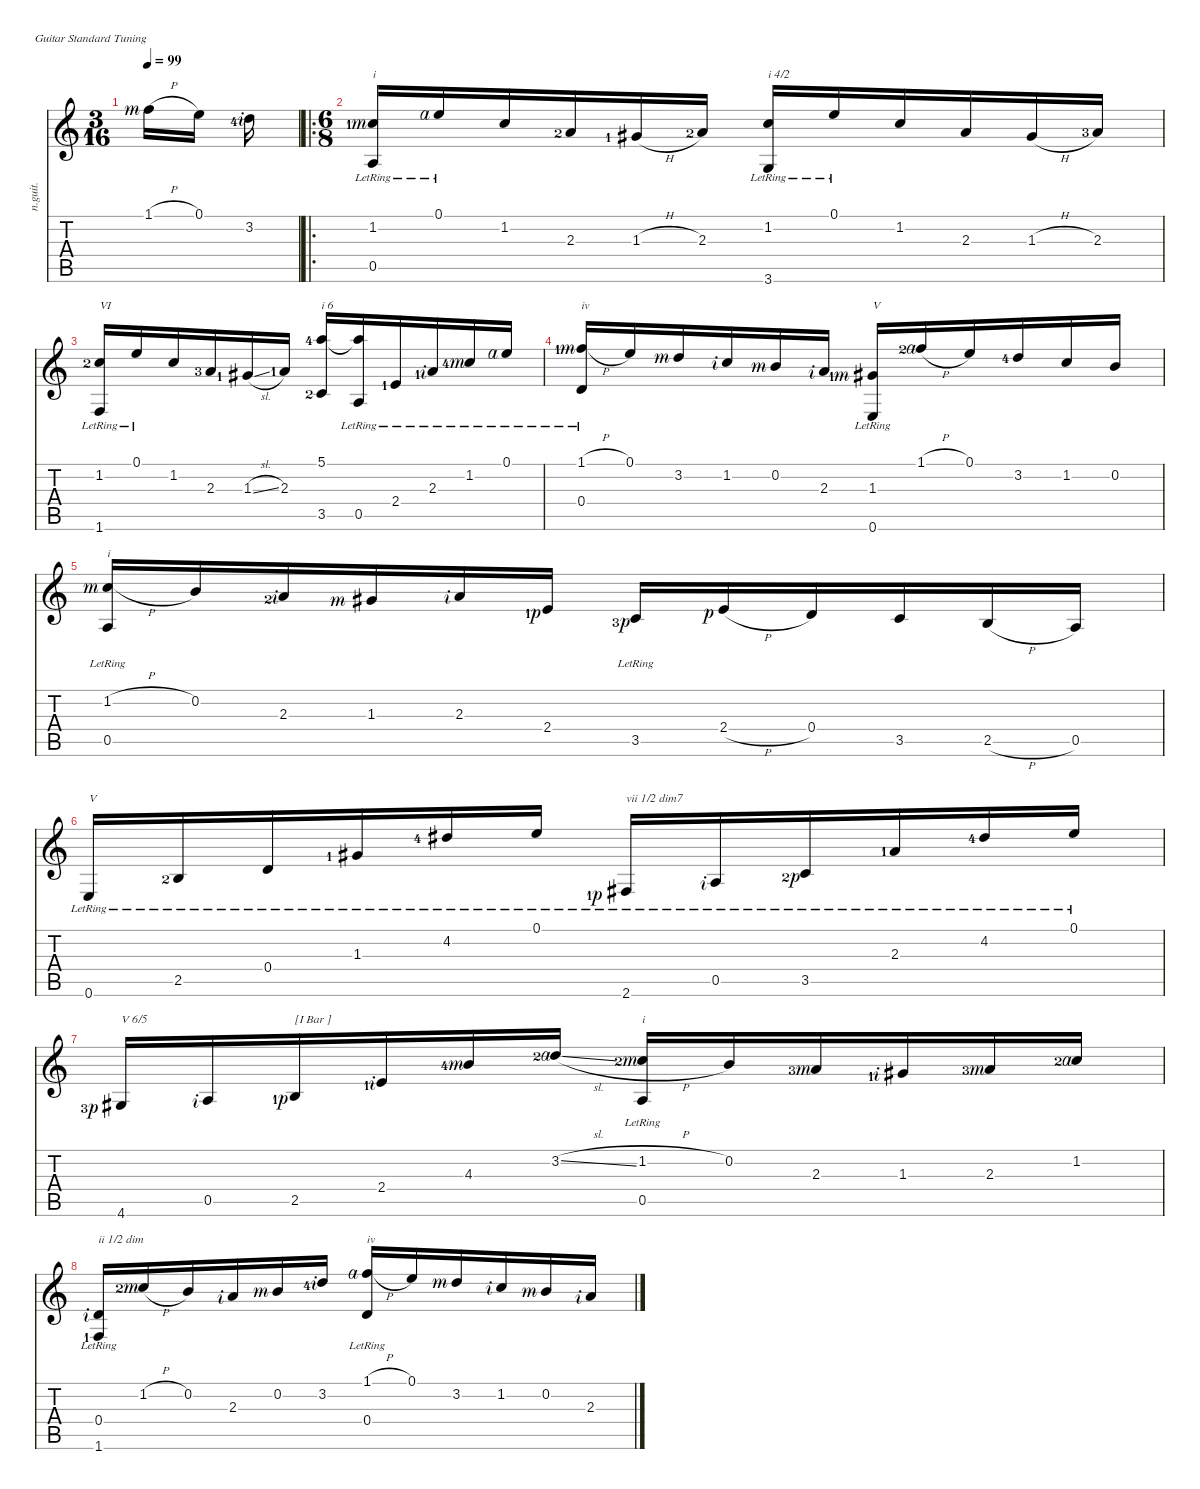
\defaultSystemsLayout 4
\hideDynamics
\bracketExtendMode nobrackets
\track ("Nylon Guitar" "n.guit.") {instrument acousticguitarnylon}
\staff {score tabs}
\tuning (E4 B3 G3 D3 A2 E2)
\ts (3 16)
\beaming (8 1)
\tempo 99
\clef g2
\ks c
1.1{h rf 3}.16{dy mf instrument acousticguitarnylon beam Down} 0.1.16{beam Down} 3.2{lf 5 rf 2}.16{beam Down} |
\ro
\ts (6 8)
\beaming (8 3 3)
(1.2{lf 2 rf 3} 0.5{lr}).16{txt "i" beam Up} 0.1{lr rf 4}.16{beam Up} 1.2.16{beam Up} 2.3{lf 3}.16{beam Up} 1.3{h lf 2 acc #}.16{beam Up} 2.3{lf 3}.16{beam Up} (1.2 3.6{lr}).16{txt "i 4/2" beam Up} 0.1{lr}.16{beam Up} 1.2.16{beam Up} 2.3.16{beam Up} 1.3{h acc #}.16{beam Up} 2.3{lf 4}.16{beam Up} |
(1.2{lf 3} 1.6{lr}).16{txt "VI" beam Up} 0.1{lr}.16{beam Up} 1.2.16{beam Up} 2.3{lf 4}.16{beam Up} 1.3{sl lf 2 acc #}.16{beam Up} 2.3{lf 2}.16{beam Up} (5.1{lf 5} 3.5{lf 3}).16{txt "i 6" beam Up} (0.5{lr} 5.1{t}).16{beam Up} 2.4{lr lf 2}.16{beam Up} 2.3{lr lf 2 rf 2}.16{beam Up} 1.2{lr lf 5 rf 3}.16{beam Up} 0.1{lr rf 4}.16{beam Up} |
(1.1{h lf 2 rf 3} 0.4{lr}).16{txt "iv" beam Up} 0.1.16{beam Up} 3.2{rf 3}.16{beam Up} 1.2{rf 2}.16{beam Up} 0.2{rf 3}.16{beam Up} 2.3{rf 2}.16{beam Up} (1.3{lf 2 rf 3 acc #} 0.6{lr}).16{txt "V" beam Up} 1.1{h lf 3 rf 4}.16{beam Up} 0.1.16{beam Up} 3.2{lf 5}.16{beam Up} 1.2.16{beam Up} 0.2.16{beam Up} |
(1.2{h rf 3} 0.5{lr}).16{txt "i" beam Up} 0.2.16{beam Up} 2.3{lf 3 rf 2}.16{beam Up} 1.3{rf 3 acc #}.16{beam Up} 2.3{rf 2}.16{beam Up} 2.4{lf 2 rf 1}.16{beam Up} 3.5{lr lf 4 rf 1}.16{beam Up} 2.4{h rf 1}.16{beam Up} 0.4.16{beam Up} 3.5.16{beam Up} 2.5{h}.16{beam Up} 0.5.16{beam Up} |
0.6{lr}.16{txt "V" beam Up} 2.5{lr lf 3}.16{beam Up} 0.4{lr}.16{beam Up} 1.3{lr lf 2 acc #}.16{beam Up} 4.2{lr lf 5 acc #}.16{beam Up} 0.1{lr}.16{beam Up} 2.6{lr lf 2 rf 1 acc #}.16{txt "vii 1/2 dim7" beam Up} 0.5{lr rf 2}.16{beam Up} 3.5{lr lf 3 rf 1}.16{beam Up} 2.3{lr lf 2}.16{beam Up} 4.2{lr lf 5 acc #}.16{beam Up} 0.1{lr}.16{beam Up} |
4.6{lf 4 rf 1 acc #}.16{txt "V 6/5" beam Up} 0.5{rf 2}.16{beam Up} 2.5{lf 2 rf 1}.16{txt "[I Bar ]" beam Up} 2.4{lf 2 rf 2}.16{beam Up} 4.3{lf 5 rf 3}.16{beam Up} 3.2{sl lf 3 rf 4}.16{beam Up} (1.2{h lf 3 rf 3} 0.5{lr}).16{txt "i" beam Up} 0.2.16{beam Up} 2.3{lf 4 rf 3}.16{beam Up} 1.3{lf 2 rf 2 acc #}.16{beam Up} 2.3{lf 4 rf 3}.16{beam Up} 1.2{lf 3 rf 4}.16{beam Up} |
(0.4{lr rf 2} 1.6{lr lf 2}).16{txt "ii 1/2 dim" beam Up} 1.2{h lf 3 rf 3}.16{beam Up} 0.2.16{beam Up} 2.3{rf 2}.16{beam Up} 0.2{rf 3}.16{beam Up} 3.2{lf 5 rf 2}.16{beam Up} (1.1{h rf 4} 0.4{lr}).16{txt "iv" beam Up} 0.1.16{beam Up} 3.2{rf 3}.16{beam Up} 1.2{rf 2}.16{beam Up} 0.2{rf 3}.16{beam Up} 2.3{rf 2}.16{beam Up}
